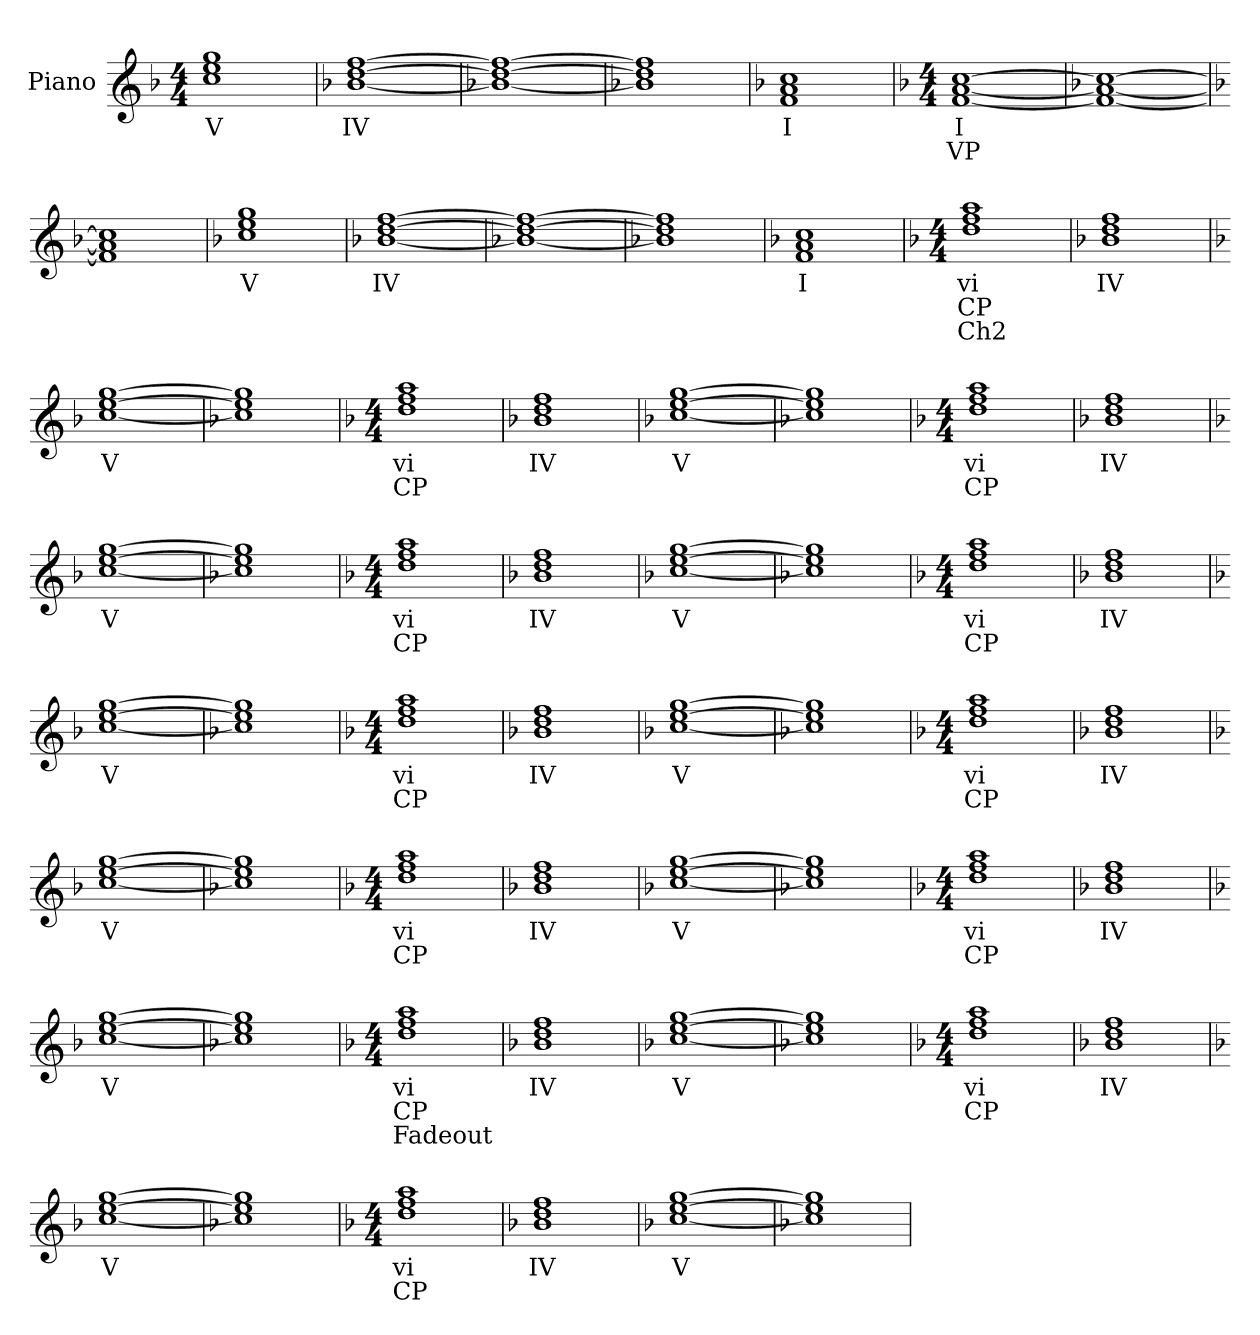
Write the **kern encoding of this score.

**kern	**text	**text	**text
*part1	*part1	*part1	*part1
*staff1	*staff1	*staff1	*staff1
*I"Piano	*	*	*
*I'Pno	*	*	*
*k[b-]	*	*	*
*F:	*	*	*
*M4/4	*	*	*
=	=	=	=
1cc 1ee 1gg	V	.	.
=	=	=	=
*k[b-]	*	*	*
*F:	*	*	*
[1b- [1dd [1ff	IV	.	.
=	=	=	=
*k[b-]	*	*	*
*F:	*	*	*
1b-_ 1dd_ 1ff_	.	.	.
=	=	=	=
*k[b-]	*	*	*
*F:	*	*	*
1b-] 1dd] 1ff]	.	.	.
=	=	=	=
*k[b-]	*	*	*
*F:	*	*	*
1f 1a 1cc	I	.	.
=	=	=	=
*k[b-]	*	*	*
*F:	*	*	*
*M4/4	*	*	*
[1f [1a [1cc	I	VP	.
=	=	=	=
*k[b-]	*	*	*
*F:	*	*	*
1f_ 1a_ 1cc_	.	.	.
=	=	=	=
*k[b-]	*	*	*
*F:	*	*	*
1f] 1a] 1cc]	.	.	.
=	=	=	=
*k[b-]	*	*	*
*F:	*	*	*
1cc 1ee 1gg	V	.	.
=	=	=	=
*k[b-]	*	*	*
*F:	*	*	*
[1b- [1dd [1ff	IV	.	.
=	=	=	=
*k[b-]	*	*	*
*F:	*	*	*
1b-_ 1dd_ 1ff_	.	.	.
=	=	=	=
*k[b-]	*	*	*
*F:	*	*	*
1b-] 1dd] 1ff]	.	.	.
=	=	=	=
*k[b-]	*	*	*
*F:	*	*	*
1f 1a 1cc	I	.	.
=	=	=	=
*k[b-]	*	*	*
*F:	*	*	*
*M4/4	*	*	*
1dd 1ff 1aa	vi	CP	Ch2
=	=	=	=
*k[b-]	*	*	*
*F:	*	*	*
1b- 1dd 1ff	IV	.	.
=	=	=	=
*k[b-]	*	*	*
*F:	*	*	*
[1cc [1ee [1gg	V	.	.
=	=	=	=
*k[b-]	*	*	*
*F:	*	*	*
1cc] 1ee] 1gg]	.	.	.
=	=	=	=
*k[b-]	*	*	*
*F:	*	*	*
*M4/4	*	*	*
1dd 1ff 1aa	vi	CP	.
=	=	=	=
*k[b-]	*	*	*
*F:	*	*	*
1b- 1dd 1ff	IV	.	.
=	=	=	=
*k[b-]	*	*	*
*F:	*	*	*
[1cc [1ee [1gg	V	.	.
=	=	=	=
*k[b-]	*	*	*
*F:	*	*	*
1cc] 1ee] 1gg]	.	.	.
=	=	=	=
*k[b-]	*	*	*
*F:	*	*	*
*M4/4	*	*	*
1dd 1ff 1aa	vi	CP	.
=	=	=	=
*k[b-]	*	*	*
*F:	*	*	*
1b- 1dd 1ff	IV	.	.
=	=	=	=
*k[b-]	*	*	*
*F:	*	*	*
[1cc [1ee [1gg	V	.	.
=	=	=	=
*k[b-]	*	*	*
*F:	*	*	*
1cc] 1ee] 1gg]	.	.	.
=	=	=	=
*k[b-]	*	*	*
*F:	*	*	*
*M4/4	*	*	*
1dd 1ff 1aa	vi	CP	.
=	=	=	=
*k[b-]	*	*	*
*F:	*	*	*
1b- 1dd 1ff	IV	.	.
=	=	=	=
*k[b-]	*	*	*
*F:	*	*	*
[1cc [1ee [1gg	V	.	.
=	=	=	=
*k[b-]	*	*	*
*F:	*	*	*
1cc] 1ee] 1gg]	.	.	.
=	=	=	=
*k[b-]	*	*	*
*F:	*	*	*
*M4/4	*	*	*
1dd 1ff 1aa	vi	CP	.
=	=	=	=
*k[b-]	*	*	*
*F:	*	*	*
1b- 1dd 1ff	IV	.	.
=	=	=	=
*k[b-]	*	*	*
*F:	*	*	*
[1cc [1ee [1gg	V	.	.
=	=	=	=
*k[b-]	*	*	*
*F:	*	*	*
1cc] 1ee] 1gg]	.	.	.
=	=	=	=
*k[b-]	*	*	*
*F:	*	*	*
*M4/4	*	*	*
1dd 1ff 1aa	vi	CP	.
=	=	=	=
*k[b-]	*	*	*
*F:	*	*	*
1b- 1dd 1ff	IV	.	.
=	=	=	=
*k[b-]	*	*	*
*F:	*	*	*
[1cc [1ee [1gg	V	.	.
=	=	=	=
*k[b-]	*	*	*
*F:	*	*	*
1cc] 1ee] 1gg]	.	.	.
=	=	=	=
*k[b-]	*	*	*
*F:	*	*	*
*M4/4	*	*	*
1dd 1ff 1aa	vi	CP	.
=	=	=	=
*k[b-]	*	*	*
*F:	*	*	*
1b- 1dd 1ff	IV	.	.
=	=	=	=
*k[b-]	*	*	*
*F:	*	*	*
[1cc [1ee [1gg	V	.	.
=	=	=	=
*k[b-]	*	*	*
*F:	*	*	*
1cc] 1ee] 1gg]	.	.	.
=	=	=	=
*k[b-]	*	*	*
*F:	*	*	*
*M4/4	*	*	*
1dd 1ff 1aa	vi	CP	.
=	=	=	=
*k[b-]	*	*	*
*F:	*	*	*
1b- 1dd 1ff	IV	.	.
=	=	=	=
*k[b-]	*	*	*
*F:	*	*	*
[1cc [1ee [1gg	V	.	.
=	=	=	=
*k[b-]	*	*	*
*F:	*	*	*
1cc] 1ee] 1gg]	.	.	.
=	=	=	=
*k[b-]	*	*	*
*F:	*	*	*
*M4/4	*	*	*
1dd 1ff 1aa	vi	CP	.
=	=	=	=
*k[b-]	*	*	*
*F:	*	*	*
1b- 1dd 1ff	IV	.	.
=	=	=	=
*k[b-]	*	*	*
*F:	*	*	*
[1cc [1ee [1gg	V	.	.
=	=	=	=
*k[b-]	*	*	*
*F:	*	*	*
1cc] 1ee] 1gg]	.	.	.
=	=	=	=
*k[b-]	*	*	*
*F:	*	*	*
*M4/4	*	*	*
1dd 1ff 1aa	vi	CP	Fadeout
=	=	=	=
*k[b-]	*	*	*
*F:	*	*	*
1b- 1dd 1ff	IV	.	.
=	=	=	=
*k[b-]	*	*	*
*F:	*	*	*
[1cc [1ee [1gg	V	.	.
=	=	=	=
*k[b-]	*	*	*
*F:	*	*	*
1cc] 1ee] 1gg]	.	.	.
=	=	=	=
*k[b-]	*	*	*
*F:	*	*	*
*M4/4	*	*	*
1dd 1ff 1aa	vi	CP	.
=	=	=	=
*k[b-]	*	*	*
*F:	*	*	*
1b- 1dd 1ff	IV	.	.
=	=	=	=
*k[b-]	*	*	*
*F:	*	*	*
[1cc [1ee [1gg	V	.	.
=	=	=	=
*k[b-]	*	*	*
*F:	*	*	*
1cc] 1ee] 1gg]	.	.	.
=	=	=	=
*k[b-]	*	*	*
*F:	*	*	*
*M4/4	*	*	*
1dd 1ff 1aa	vi	CP	.
=	=	=	=
*k[b-]	*	*	*
*F:	*	*	*
1b- 1dd 1ff	IV	.	.
=	=	=	=
*k[b-]	*	*	*
*F:	*	*	*
[1cc [1ee [1gg	V	.	.
=	=	=	=
*k[b-]	*	*	*
*F:	*	*	*
1cc] 1ee] 1gg]	.	.	.
=	=	=	=
*-	*-	*-	*-
